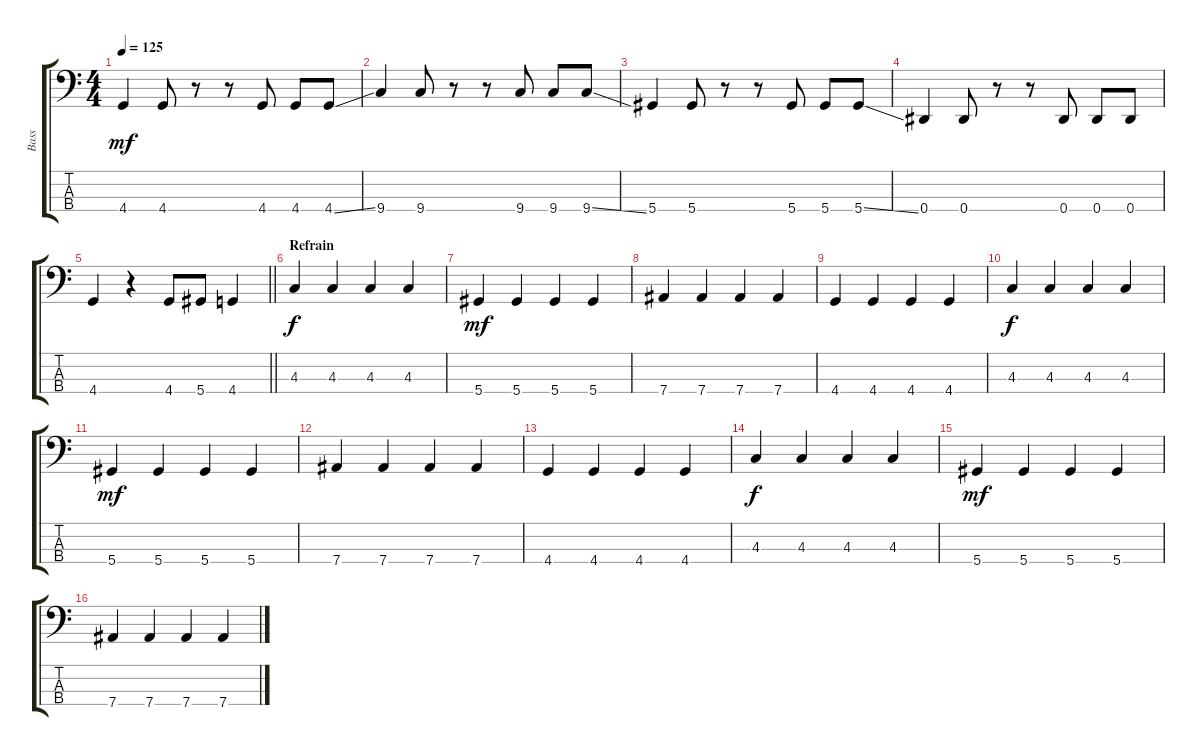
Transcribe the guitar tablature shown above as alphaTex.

\track ("Bass" "Bass") {instrument electricbasspick}
\staff {score tabs}
\tuning (Gb2 Db2 Ab1 Eb1) {hide}
\ts (4 4)
\tempo 125
\clef f4
\ks c
4.4.4{dy mf} 4.4.8 r.8 r.8 4.4.8 4.4.8 4.4{ss}.8 |
9.4.4 9.4.8 r.8 r.8 9.4.8 9.4.8 9.4{ss}.8 |
5.4.4 5.4.8 r.8 r.8 5.4.8 5.4.8 5.4{ss}.8 |
0.4.4 0.4.8 r.8 r.8 0.4.8 0.4.8 0.4.8 |
\barLineRight lightlight
4.4.4 r.4 4.4.8 5.4.8 4.4.4 |
\section ("" "Refrain")
4.3.4{dy f} 4.3.4 4.3.4 4.3.4 |
5.4.4{dy mf} 5.4.4 5.4.4 5.4.4 |
7.4.4 7.4.4 7.4.4 7.4.4 |
4.4.4 4.4.4 4.4.4 4.4.4 |
4.3.4{dy f} 4.3.4 4.3.4 4.3.4 |
5.4.4{dy mf} 5.4.4 5.4.4 5.4.4 |
7.4.4 7.4.4 7.4.4 7.4.4 |
4.4.4 4.4.4 4.4.4 4.4.4 |
4.3.4{dy f} 4.3.4 4.3.4 4.3.4 |
5.4.4{dy mf} 5.4.4 5.4.4 5.4.4 |
7.4.4 7.4.4 7.4.4 7.4.4
